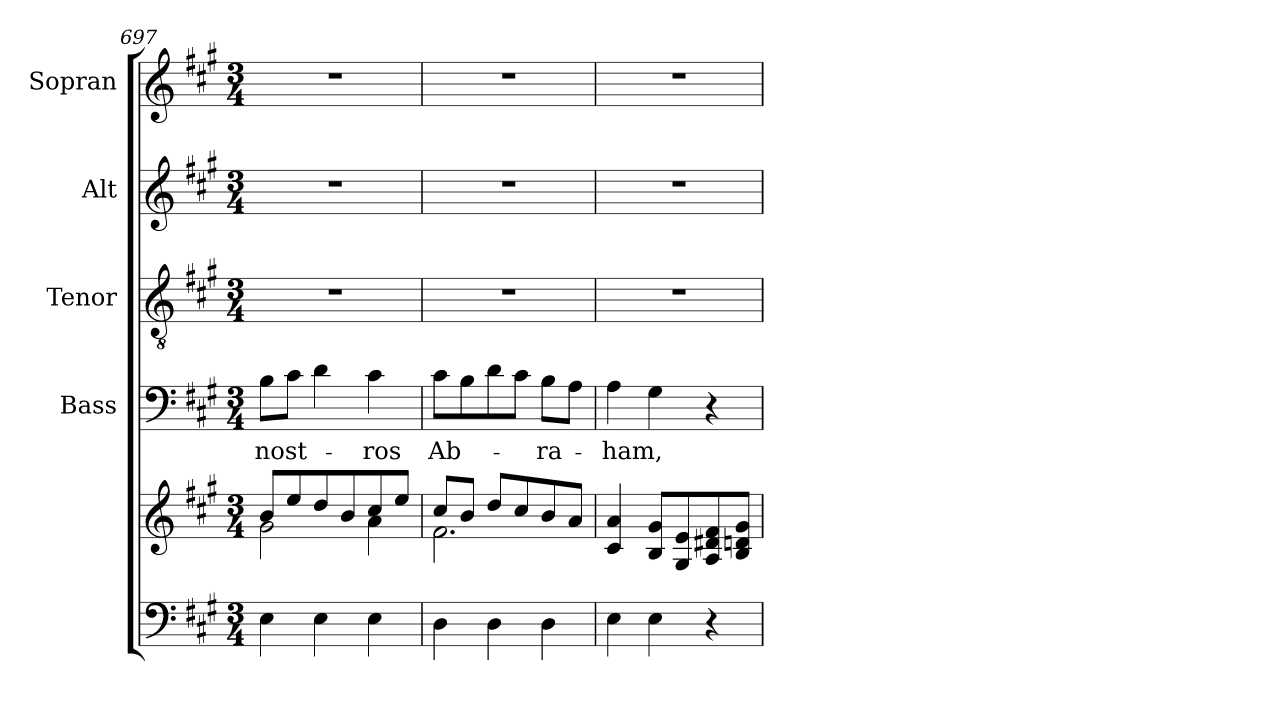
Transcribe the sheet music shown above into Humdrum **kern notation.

**kern	**kern	**kern	**text	**kern	**kern	**kern
*part5	*part5	*part4	*part4	*part3	*part2	*part1
*staff6	*staff5	*staff4	*staff4	*staff3	*staff2	*staff1
*	*	*I"Bass	*	*I"Tenor	*I"Alt	*I"Sopran
*	*	*I'B.	*	*I'T.	*I'A.	*I'S.
*clefF4	*clefG2	*clefF4	*	*clefGv2	*clefG2	*clefG2
*k[f#c#g#]	*k[f#c#g#]	*k[f#c#g#]	*	*k[f#c#g#]	*k[f#c#g#]	*k[f#c#g#]
*A:	*A:	*A:	*	*A:	*A:	*A:
*M3/4	*M3/4	*M3/4	*	*M3/4	*M3/4	*M3/4
=697	=697	=697	=697	=697	=697	=697
*	*^	*	*	*	*	*
!	!	!	!	!LO:LY:b	!	!	!
4E\	8b/L	2g#\	8B\L	nost-	2.r	2.r	2.r
.	8ee/	.	8c#\J	.	.	.	.
4E\	8dd/	.	4d\	.	.	.	.
.	8b/	.	.	.	.	.	.
!	!	!	!	!LO:LY:b	!	!	!
4E\	8cc#/	4a\	4c#\	-ros	.	.	.
.	8ee/J	.	.	.	.	.	.
=698	=698	=698	=698	=698	=698	=698	=698
!	!	!	!	!LO:LY:b	!	!	!
4D\	8cc#/L	2.f#\	8c#\L	Ab-	2.r	2.r	2.r
.	8b/J	.	8B\	.	.	.	.
4D\	8dd/L	.	8d\	.	.	.	.
.	8cc#/	.	8c#\J	.	.	.	.
!	!	!	!	!LO:LY:b	!	!	!
4D\	8b/	.	8B\L	-ra-	.	.	.
.	8a/J	.	8A\J	.	.	.	.
*	*v	*v	*	*	*	*	*
=699	=699	=699	=699	=699	=699	=699
!	!	!	!LO:LY:b	!	!	!
4E\	4c#/ 4a/	4A\	-ham,	2.r	2.r	2.r
4E\	8B/ 8g#/L	4G#\	.	.	.	.
.	8G#/ 8e/	.	.	.	.	.
4r	8A/ 8d#X/ 8f#/	4r	.	.	.	.
.	8B/ 8dn/ 8g#/J	.	.	.	.	.
=	=	=	=	=	=	=
*-	*-	*-	*-	*-	*-	*-
